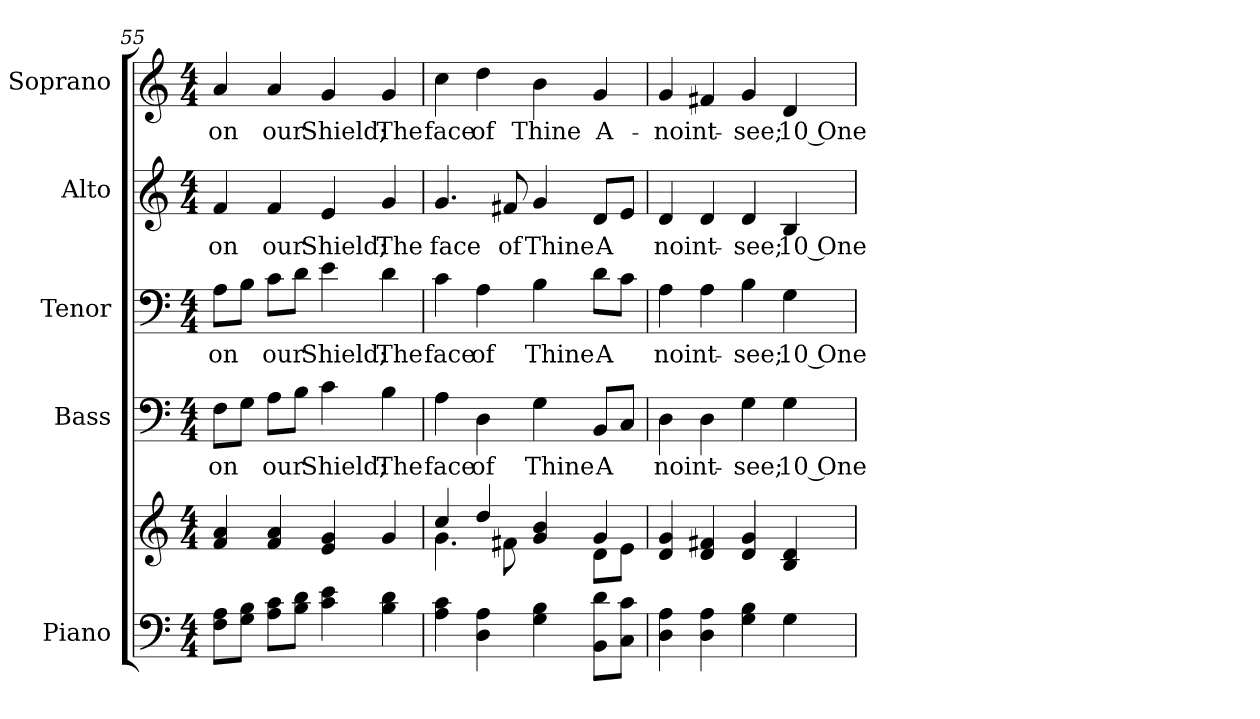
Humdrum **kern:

**kern	**kern	**kern	**text	**kern	**text	**kern	**text	**kern	**text
*part5	*part5	*part4	*part4	*part3	*part3	*part2	*part2	*part1	*part1
*staff6	*staff5	*staff4	*staff4	*staff3	*staff3	*staff2	*staff2	*staff1	*staff1
*I"Piano	*	*I"Bass	*	*I"Tenor	*	*I"Alto	*	*I"Soprano	*
*I'Pno.	*	*I'B.	*	*I'T.	*	*I'A.	*	*I'S.	*
*clefF4	*clefG2	*clefF4	*	*clefF4	*	*clefG2	*	*clefG2	*
*k[]	*k[]	*k[]	*	*k[]	*	*k[]	*	*k[]	*
*C:	*C:	*C:	*	*C:	*	*C:	*	*C:	*
*M4/4	*M4/4	*M4/4	*	*M4/4	*	*M4/4	*	*M4/4	*
=55	=55	=55	=55	=55	=55	=55	=55	=55	=55
!	!	!	!LO:LY:b:color=#000000	!	!	!	!	!	!
!	!	!	!	!	!LO:LY:b:color=#000000	!	!	!	!
!	!	!	!	!	!	!	!LO:LY:b:color=#000000	!	!
!	!	!	!	!	!	!	!	!	!LO:LY:b:color=#000000
8Fi\ 8AiL	4fi/ 4ai	8Fi\L	on	8Ai\L	-on	4fi/	-on	4ai/	-on
8Gi\ 8BiJ	.	8Gi\J	.	8Bi\J	.	.	.	.	.
!	!	!	!LO:LY:b:color=#000000	!	!	!	!	!	!
!	!	!	!	!	!LO:LY:b:color=#000000	!	!	!	!
!	!	!	!	!	!	!	!LO:LY:b:color=#000000	!	!
!	!	!	!	!	!	!	!	!	!LO:LY:b:color=#000000
8Ai\ 8ciL	4fi/ 4ai	8Ai\L	our	8ci\L	our	4fi/	our	4ai/	our
8Bi\ 8diJ	.	8Bi\J	.	8di\J	.	.	.	.	.
!	!	!	!LO:LY:b:color=#000000	!	!	!	!	!	!
!	!	!	!	!	!LO:LY:b:color=#000000	!	!	!	!
!	!	!	!	!	!	!	!LO:LY:b:color=#000000	!	!
!	!	!	!	!	!	!	!	!	!LO:LY:b:color=#000000
4ci\ 4ei	4ei/ 4gi	4ci\	Shield;	4ei\	Shield;	4ei/	Shield;	4gi/	Shield;
!	!	!	!LO:LY:b:color=#000000	!	!	!	!	!	!
!	!	!	!	!	!LO:LY:b:color=#000000	!	!	!	!
!	!	!	!	!	!	!	!LO:LY:b:color=#000000	!	!
!	!	!	!	!	!	!	!	!	!LO:LY:b:color=#000000
4Bi\ 4di	4gi/	4Bi\	The	4di\	The	4gi/	The	4gi/	The
=56	=56	=56	=56	=56	=56	=56	=56	=56	=56
*	*^	*	*	*	*	*	*	*	*
!	!	!	!	!LO:LY:b:color=#000000	!	!	!	!	!	!
!	!	!	!	!	!	!LO:LY:b:color=#000000	!	!	!	!
!	!	!	!	!	!	!	!	!LO:LY:b:color=#000000	!	!
!	!	!	!	!	!	!	!	!	!	!LO:LY:b:color=#000000
4Ai\ 4ci	4cci/	4.gi\	4Ai\	face	4ci\	face	4.gi/	face	4cci\	face
!	!	!	!	!LO:LY:b:color=#000000	!	!	!	!	!	!
!	!	!	!	!	!	!LO:LY:b:color=#000000	!	!	!	!
!	!	!	!	!	!	!	!	!	!	!LO:LY:b:color=#000000
4Di\ 4Ai	4ddi/	.	4Di\	of	4Ai\	of	.	.	4ddi\	of
!	!	!	!	!	!	!	!	!LO:LY:b:color=#000000	!	!
.	.	8f#Xi\	.	.	.	.	8f#Xi/	of	.	.
!	!	!	!	!LO:LY:b:color=#000000	!	!	!	!	!	!
!	!	!	!	!	!	!LO:LY:b:color=#000000	!	!	!	!
!	!	!	!	!	!	!	!	!LO:LY:b:color=#000000	!	!
!	!	!	!	!	!	!	!	!	!	!LO:LY:b:color=#000000
4Gi\ 4Bi	4gi/ 4bi	4ryy	4Gi\	Thine	4Bi\	Thine	4gi/	Thine	4bi\	Thine
!	!	!	!	!LO:LY:b:color=#000000	!	!	!	!	!	!
!	!	!	!	!	!	!LO:LY:b:color=#000000	!	!	!	!
!	!	!	!	!	!	!	!	!LO:LY:b:color=#000000	!	!
!	!	!	!	!	!	!	!	!	!	!LO:LY:b:color=#000000
8BBi\ 8diL	4gi/	8di\L	8BBi/L	A	8di\L	A	8di/L	A	4gi/	A-
8Ci\ 8ciJ	.	8ei\J	8Ci/J	.	8ci\J	.	8ei/J	.	.	.
*	*v	*v	*	*	*	*	*	*	*	*
=57	=57	=57	=57	=57	=57	=57	=57	=57	=57
*	*^	*	*	*	*	*	*	*	*
!	!	!	!	!LO:LY:b:color=#000000	!	!	!	!	!	!
*	*v	*v	*	*	*	*	*	*	*	*
*	*^	*	*	*	*	*	*	*	*
!	!	!	!	!	!	!LO:LY:b:color=#000000	!	!	!	!
*	*v	*v	*	*	*	*	*	*	*	*
*	*^	*	*	*	*	*	*	*	*
!	!	!	!	!	!	!	!	!LO:LY:b:color=#000000	!	!
*	*v	*v	*	*	*	*	*	*	*	*
*	*^	*	*	*	*	*	*	*	*
!	!	!	!	!	!	!	!	!	!	!LO:LY:b:color=#000000
*	*v	*v	*	*	*	*	*	*	*	*
4Di\ 4Ai	4di/ 4gi	4Di\	noint-	4Ai\	noint-	4di/	noint-	4gi/	-noint-
4Di\ 4Ai	4di/ 4f#Xi	4Di\	.	4Ai\	.	4di/	.	4f#Xi/	.
!	!	!	!LO:LY:b:color=#000000	!	!	!	!	!	!
!	!	!	!	!	!LO:LY:b:color=#000000	!	!	!	!
!	!	!	!	!	!	!	!LO:LY:b:color=#000000	!	!
!	!	!	!	!	!	!	!	!	!LO:LY:b:color=#000000
4Gi\ 4Bi	4di/ 4gi	4Gi\	-see;	4Bi\	-see;	4di/	-see;	4gi/	-see;
!	!	!	!LO:LY:b:color=#000000	!	!	!	!	!	!
!	!	!	!	!	!LO:LY:b:color=#000000	!	!	!	!
!	!	!	!	!	!	!	!LO:LY:b:color=#000000	!	!
!	!	!	!	!	!	!	!	!	!LO:LY:b:color=#000000
4Gi\	4Bi/ 4di	4Gi\	10 One	4Gi\	10 One	4Bi/	10 One	4di/	10 One
=	=	=	=	=	=	=	=	=	=
*-	*-	*-	*-	*-	*-	*-	*-	*-	*-
